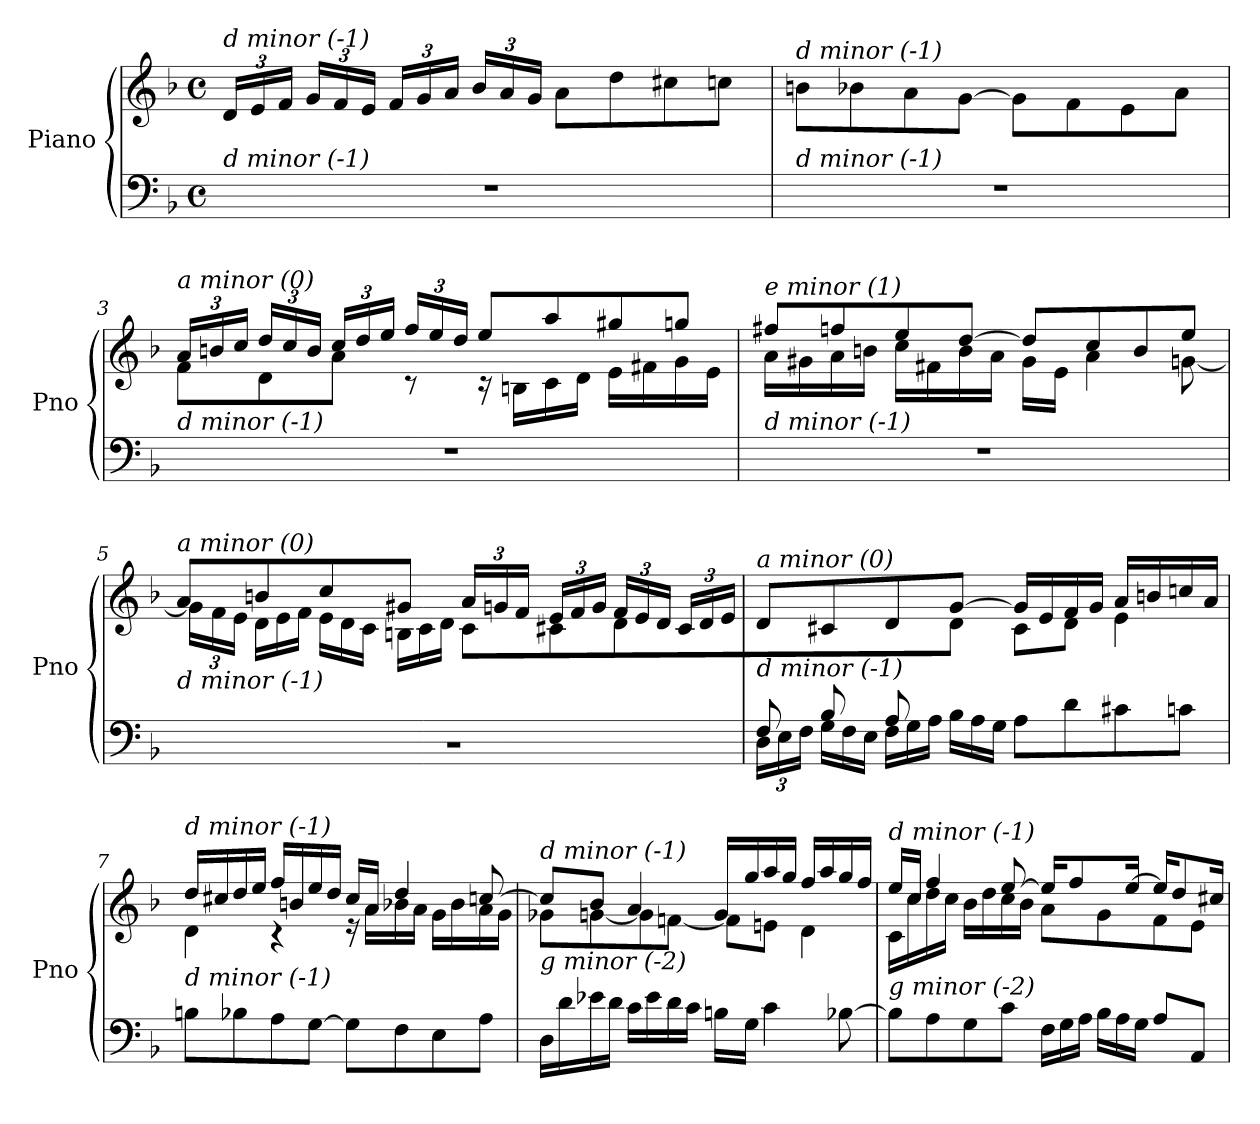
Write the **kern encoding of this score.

**kern	**kern
*part1	*part1
*staff2	*staff1
*I"Piano	*
*I'Pno	*
*clefF4	*clefG2
*k[b-]	*k[b-]
*M4/4	*M4/4
*met(c)	*met(c)
*	*Xbrackettup
=1	=1
!	!LO:TX:i:t=d minor (-1)
!LO:TX:i:t=d minor (-1)	!
1r	24d/LL
.	24e/
.	24f/JJ
.	24g/LL
.	24f/
.	24e/JJ
.	24f/LL
.	24g/
.	24a/JJ
.	24b-/LL
.	24a/
.	24g/JJ
.	8a\L
.	8dd\
.	8cc#X\
.	8ccn\J
=2	=2
!	!LO:TX:i:t=d minor (-1)
!LO:TX:i:t=d minor (-1)	!
1r	8bn\L
.	8b-X\
.	8a\
.	[8g\J
.	8g\L]
.	8f\
.	8e\
.	8a\J
=3	=3
*	*^
!	!LO:TX:i:t=a minor (0)	!
!LO:TX:i:t=d minor (-1)	!	!
1r	24a/LL	8f\L
.	24bn/	.
.	24cc/JJ	.
.	24dd/LL	8d\
.	24cc/	.
.	24b/JJ	.
.	24cc/LL	8a\J
.	24dd/	.
.	24ee/JJ	.
.	24ff/LL	8r
.	24ee/	.
.	24dd/JJ	.
.	8ee/L	16r
.	.	16Bn\LL
.	8aa/	16c\
.	.	16d\JJ
.	8gg#X/	16e\LL
.	.	16f#X\
.	8ggn/J	16g\
.	.	16e\JJ
!!LO:LB:g=z	!!
=4	=4	=4
!	!LO:TX:i:t=e minor (1)	!
!LO:TX:i:t=d minor (-1)	!	!
1r	8ff#X/L	16a\LL
.	.	16g#X\
.	8ffn/	16a\
.	.	16bn\JJ
.	8ee/	16cc\LL
.	.	16f#X\
.	[8dd/J	16b\
.	.	16a\JJ
.	8dd/L]	16g#\LL
.	.	16e\JJ
.	8cc/	4a\
.	8b/	.
.	8ee/J	[8gn\
=5	=5	=5
*^	*	*
!	!	!LO:TX:i:t=a minor (0)	!
!LO:TX:i:t=d minor (-1)	!	!	!
2..ryy	1r	8a/L	24g\LL]
.	.	.	24f\
.	.	.	24e\JJ
*	*	*	*Xtuplet
.	.	8bn/	24d\LL
.	.	.	24e\
.	.	.	24f\JJ
.	.	8cc/	24e\LL
.	.	.	24d\
.	.	.	24c\JJ
.	.	8g#X/J	24Bn\LL
.	.	.	24c\
.	.	.	24d\JJ
.	.	24a/LL	8c\L
.	.	24gn/	.
.	.	24f/JJ	.
.	.	24e/LL	8c#X\
.	.	24f/	.
.	.	24g/JJ	.
.	.	24f/LL	8d\
.	.	24e/	.
.	.	24d/JJ	.
8G/J	.	24c#/LL	8ryy
.	.	24d/	.
.	.	24e/JJ	.
!!LO:LB:g=z	!!
=6	=6	=6	=6
*	*Xbrackettup	*	*
!	!	!LO:TX:i:t=a minor (0)	!
!LO:TX:i:t=d minor (-1)	!	!	!
8F/L	24D\LL	8d/L	4.ryy
.	24E\	.	.
.	24F\JJ	.	.
*	*Xtuplet	*	*
8B-/	24G\LL	8c#X/	.
.	24F\	.	.
.	24E\JJ	.	.
8A/	24F\LL	8d/	.
.	24G\	.	.
.	24A\JJ	.	.
2ryy	24B-\LL	[8g/J	8d\J
.	24A\	.	.
.	24G\JJ	.	.
.	8A\L	16g/LL]	8c#\L
.	.	16e/	.
.	8d\	16f/	8d\J
.	.	16g/JJ	.
.	8c#X\	16a/LL	4e\
.	.	16bn/	.
8ryy	8cn\J	16ccn/	.
.	.	16a/JJ	.
*v	*v	*	*
=7	=7	=7
!	!LO:TX:i:t=d minor (-1)	!
!LO:TX:i:t=d minor (-1)	!	!
8Bn\L	16dd/LL	4d\
.	16cc#X/	.
8B-X\	16dd/	.
.	16ee/JJ	.
8A\	16ff/LL	4r
.	16bn/	.
[8G\J	16ee/	.
.	16dd/JJ	.
8G\L]	16cc#/LL	16r
.	16a/JJ	16a\LL
8F\	4dd/	16b-X\
.	.	16a\JJ
8E\	.	16g\LL
.	.	16b-\
8A\J	[8ccn/	16a\
.	.	16g\JJ
!!LO:LB:g=z	!!
=8	=8	=8
!	!LO:TX:i:t=d minor (-1)	!
!LO:TX:i:t=g minor (-2)	!	!
16D\LL	8cc/L]	8g-Xi\L
16d\	.	.
16e-X\	8b-/J	[8g\
16d\JJ	.	.
16c\LL	4a/	8g\]
16e-\	.	.
16d\	.	[8fn\J
16c\JJ	.	.
16Bn\LL	16g/LL	8f\L]
16G\JJ	16gg/	.
4c\	16aa/	8en\J
.	16gg/JJ	.
.	16ff/LL	4d\
.	16aa/	.
[8B-X\	16gg/	.
.	16ff/JJ	.
=9	=9	=9
!	!LO:TX:i:t=d minor (-1)	!
!LO:TX:i:t=g minor (-2)	!	!
8B-\L]	16ee/LL	16c\LL
.	16cc/JJ	16cc\
8A\	4ff/	16dd\
.	.	16cc\JJ
8G\	.	16b-\LL
.	.	16dd\
8c\J	[8ee/	16cc\
.	.	16b-\JJ
24F\LL	16ee/KL]	8a\L
24G\	.	.
.	8ff/	.
24A\JJ	.	.
24B-\LL	.	8g\
24A\	.	.
.	[16ee/Jk	.
24G\JJ	.	.
8A\L	16ee/KL]	8f\
.	8dd/	.
8AA/J	.	8e\J
.	16cc#X/Jk	.
*	*v	*v
=	=
*-	*-
